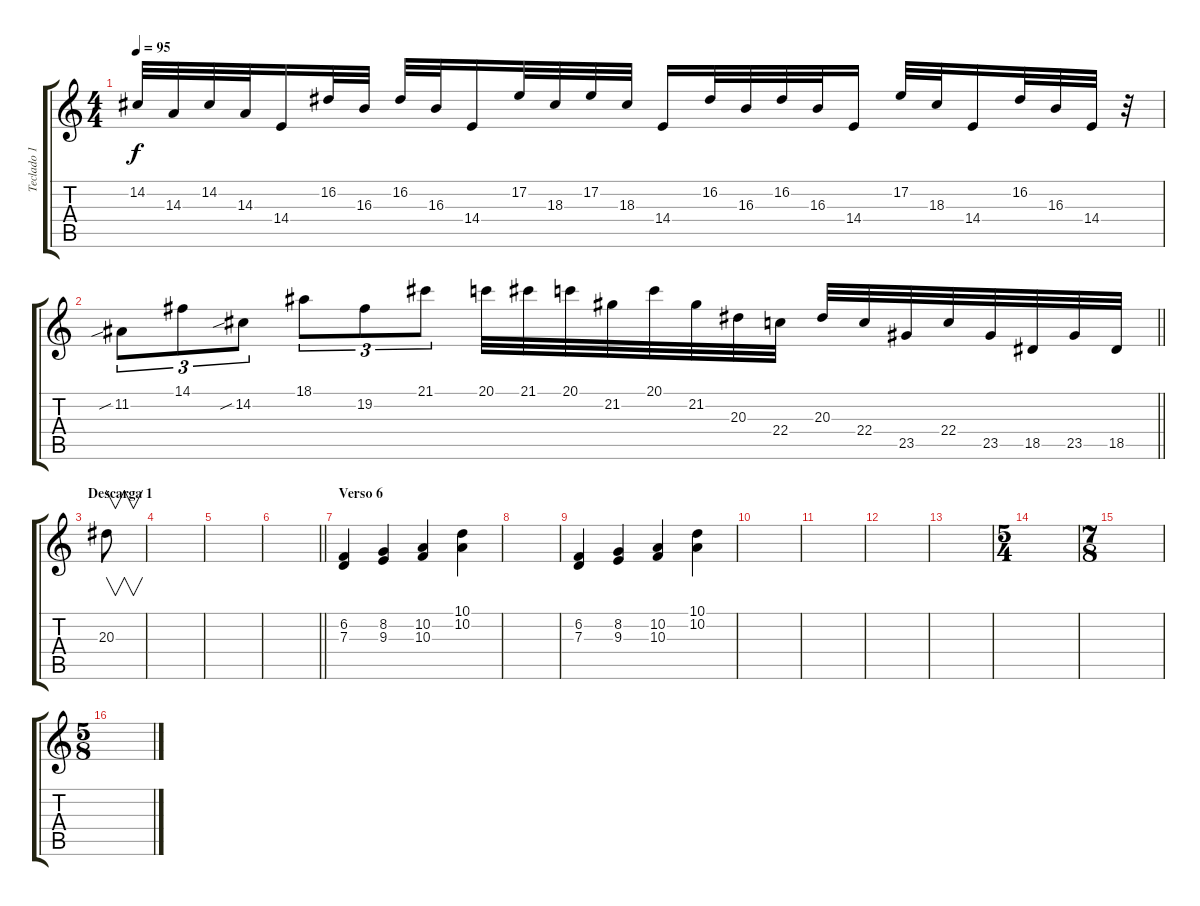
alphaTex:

\track ("Teclado 1" "Teclado 1") {instrument honkytonkpiano}
\staff {score tabs}
\tuning (E4 B3 G3 D3 A2 E2) {hide}
\ts (4 4)
\tempo 95
\clef g2
\ks c
14.2.32{dy f} 14.3.32 14.2.32 14.3.32 14.4.16 16.2.32 16.3.32 16.2.32 16.3.32 14.4.16 17.2.32 18.3.32 17.2.32 18.3.32 14.4.16 16.2.32 16.3.32 16.2.32 16.3.32 14.4.16 17.2.32 18.3.32 14.4.16 16.2.32 16.3.32 14.4.32 r.32 |
\barLineRight lightlight
11.2{sib}.8{tu (3 2)} 14.1.8{tu (3 2)} 14.2{sib}.8{tu (3 2)} 18.1.8{tu (3 2)} 19.2.8{tu (3 2)} 21.1.8{tu (3 2)} 20.1.32 21.1.32 20.1.32 21.2.32 20.1.32 21.2.32 20.3.32 22.4.32 20.3.32 22.4.32 23.5.32 22.4.32 23.5.32 18.5.32 23.5.32 18.5.32 |
\section ("" "Descarga 1")
20.3.8{v} |
|
|
\barLineRight lightlight
|
\section ("" "Verso 6")
(6.2 7.3).4{instrument choiraahs} (8.2 9.3).4 (10.2 10.3).4 (10.1 10.2).4 |
|
(6.2 7.3).4{instrument choiraahs} (8.2 9.3).4 (10.2 10.3).4 (10.1 10.2).4 |
|
|
|
|
\ts (5 4)
|
\ts (7 8)
|
\ts (5 8)
